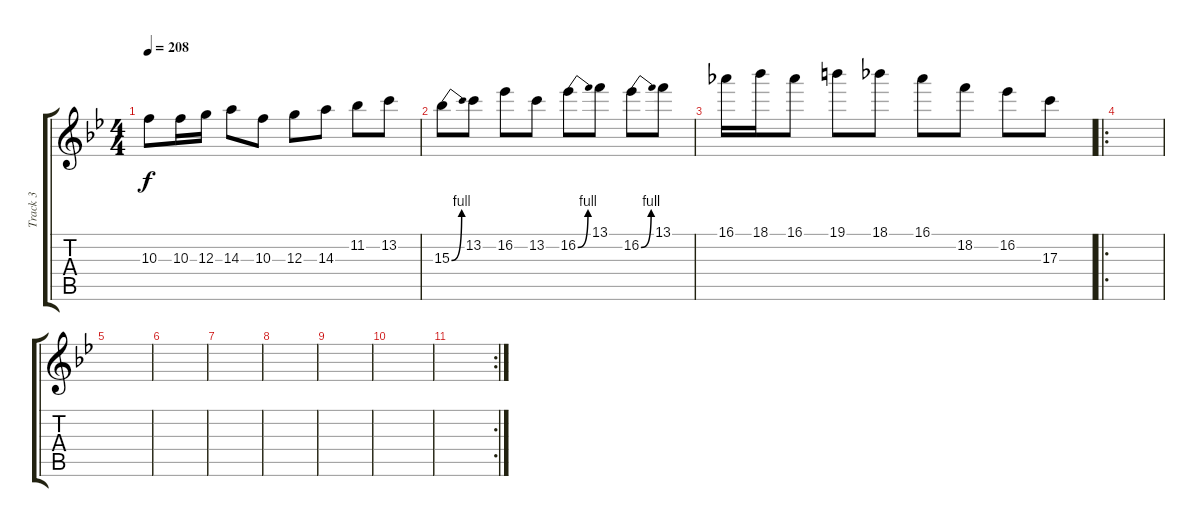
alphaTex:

\track ("Track 3" "Track 3") {instrument distortionguitar}
\staff {score tabs}
\tuning (E4 B3 G3 D3 A2 D2) {hide}
\ts (4 4)
\tempo 208
\clef g2
\ks bb
10.3{t}.8{dy f} 10.3.16 12.3.16 14.3.8 10.3.8 12.3.8 14.3.8 11.2.8 13.2.8 |
15.3{be (bend 0 0 60 4)}.8 13.2.8 16.2.8 13.2.8 16.2{be (bend 0 0 60 4)}.8 13.1.8 16.2{be (bend 0 0 60 4)}.8 13.1.8 |
16.1.16 18.1.16 16.1.8 19.1.8 18.1.8 16.1.8 18.2.8 16.2.8 17.3.8 |
\ro
|
|
|
|
|
|
|
\rc 2
